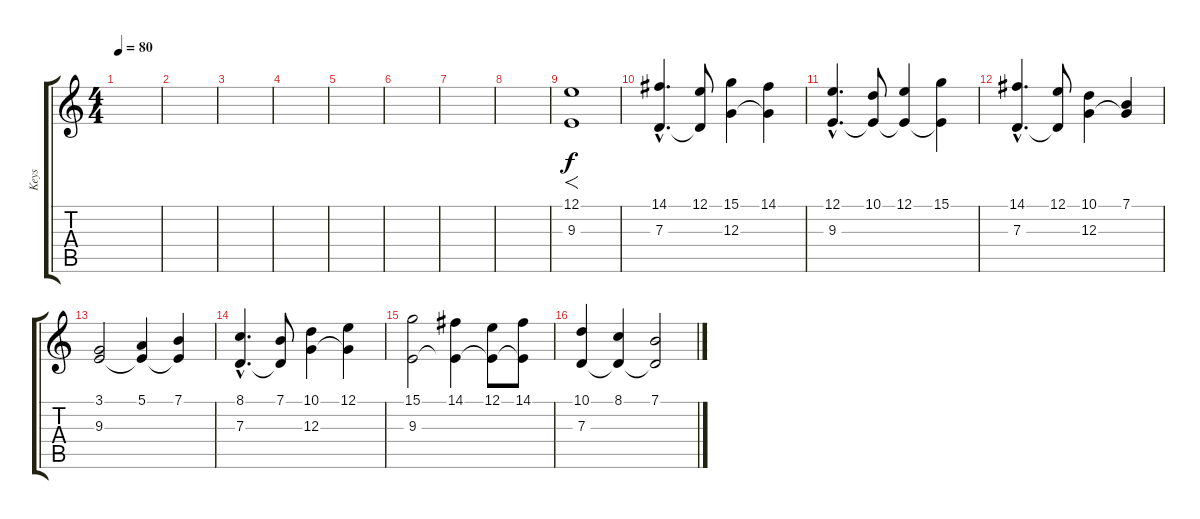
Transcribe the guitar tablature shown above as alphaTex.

\track ("Keys" "Keys") {instrument stringensemble1}
\staff {score tabs}
\tuning (E4 B3 G3 D3 A2 E2) {hide}
\ts (4 4)
\tempo 80
\clef g2
\ks c
|
|
|
|
|
|
|
|
(12.1 9.3).1{f} |
(14.1{hac} 7.3{hac}).4{d} (12.1 7.3{t}).8 (15.1 12.3).4 (14.1 12.3{t}).4 |
(12.1{hac} 9.3{hac}).4{d} (10.1 9.3{t}).8 (12.1 9.3{t}).4 (15.1 9.3{t}).4 |
(14.1{hac} 7.3{hac}).4{d} (12.1 7.3{t}).8 (10.1 12.3).4 (7.1 12.3{t}).4 |
(3.1 9.3).2 (5.1 9.3{t}).4 (7.1 9.3{t}).4 |
(8.1{hac} 7.3{hac}).4{d} (7.1 7.3{t}).8 (10.1 12.3).4 (12.1 12.3{t}).4 |
(15.1 9.3).2 (14.1 9.3{t}).4 (12.1 9.3{t}).8 (14.1 9.3{t}).8 |
(10.1 7.3).4 (8.1 7.3{t}).4 (7.1 7.3{t}).2
